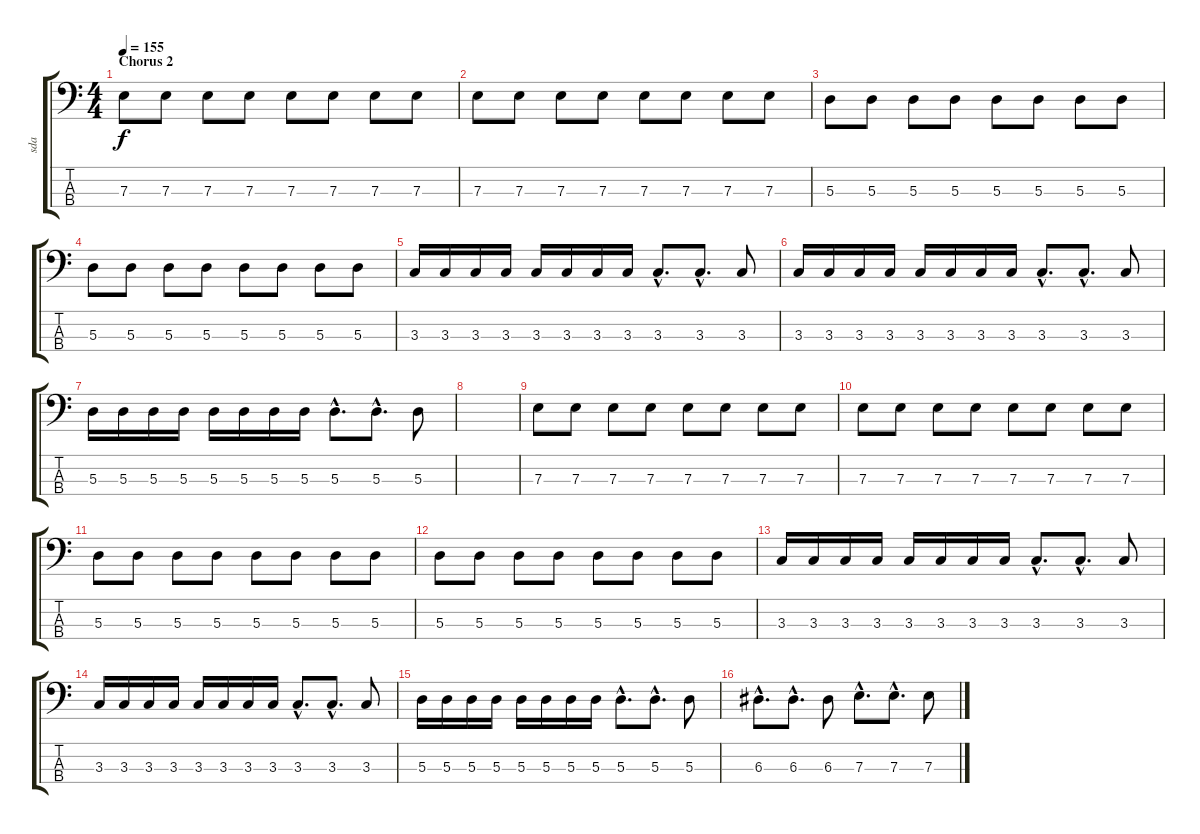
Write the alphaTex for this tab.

\track ("sda" "sda") {instrument electricbasspick}
\staff {score tabs}
\tuning (G2 D2 A1 E1) {hide}
\ts (4 4)
\section ("" "Chorus 2")
\tempo 155
\clef f4
\ks c
7.3.8{dy f} 7.3.8 7.3.8 7.3.8 7.3.8 7.3.8 7.3.8 7.3.8 |
7.3.8 7.3.8 7.3.8 7.3.8 7.3.8 7.3.8 7.3.8 7.3.8 |
5.3.8 5.3.8 5.3.8 5.3.8 5.3.8 5.3.8 5.3.8 5.3.8 |
5.3.8 5.3.8 5.3.8 5.3.8 5.3.8 5.3.8 5.3.8 5.3.8 |
3.3.16 3.3.16 3.3.16 3.3.16 3.3.16 3.3.16 3.3.16 3.3.16 3.3{hac}.8{d} 3.3{hac}.8{d} 3.3.8 |
3.3.16 3.3.16 3.3.16 3.3.16 3.3.16 3.3.16 3.3.16 3.3.16 3.3{hac}.8{d} 3.3{hac}.8{d} 3.3.8 |
5.3.16 5.3.16 5.3.16 5.3.16 5.3.16 5.3.16 5.3.16 5.3.16 5.3{hac}.8{d} 5.3{hac}.8{d} 5.3.8 |
|
7.3.8 7.3.8 7.3.8 7.3.8 7.3.8 7.3.8 7.3.8 7.3.8 |
7.3.8 7.3.8 7.3.8 7.3.8 7.3.8 7.3.8 7.3.8 7.3.8 |
5.3.8 5.3.8 5.3.8 5.3.8 5.3.8 5.3.8 5.3.8 5.3.8 |
5.3.8 5.3.8 5.3.8 5.3.8 5.3.8 5.3.8 5.3.8 5.3.8 |
3.3.16 3.3.16 3.3.16 3.3.16 3.3.16 3.3.16 3.3.16 3.3.16 3.3{hac}.8{d} 3.3{hac}.8{d} 3.3.8 |
3.3.16 3.3.16 3.3.16 3.3.16 3.3.16 3.3.16 3.3.16 3.3.16 3.3{hac}.8{d} 3.3{hac}.8{d} 3.3.8 |
5.3.16 5.3.16 5.3.16 5.3.16 5.3.16 5.3.16 5.3.16 5.3.16 5.3{hac}.8{d} 5.3{hac}.8{d} 5.3.8 |
6.3{hac}.8{d} 6.3{hac}.8{d} 6.3.8 7.3{hac}.8{d} 7.3{hac}.8{d} 7.3.8
